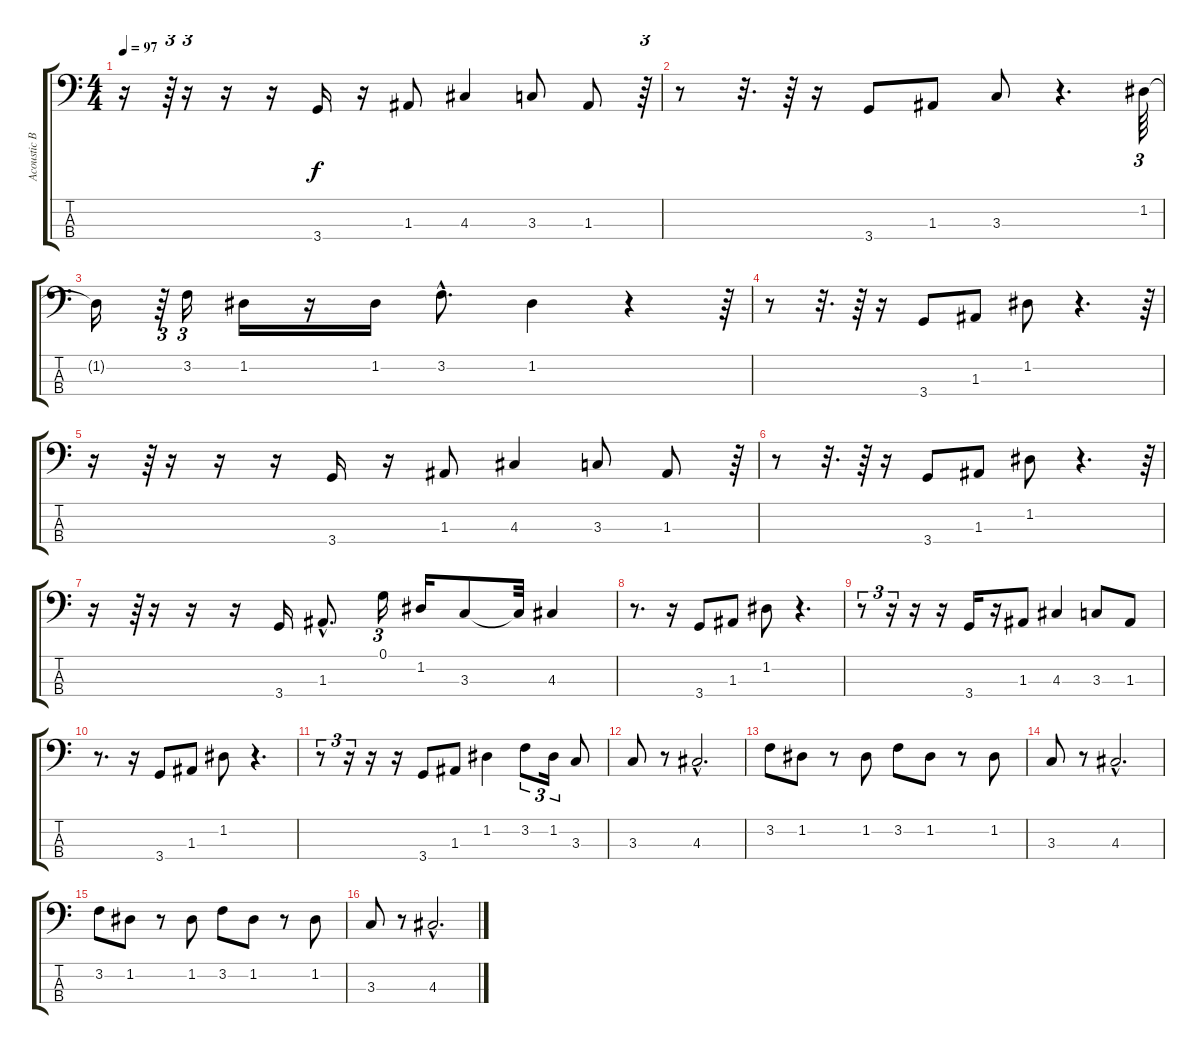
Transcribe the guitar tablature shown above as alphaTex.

\track ("Acoustic Bass" "Acoustic B") {instrument acousticbass}
\staff {score tabs}
\tuning (G2 D2 A1 E1) {hide}
\ts (4 4)
\tempo 97
\clef f4
\ks c
r.16{dy f} r.64{tu (3 2)} r.16{tu (3 2)} r.16 r.16 3.4.16 r.16 1.3.8 4.3.4 3.3.8 1.3.8 r.64{tu (3 2)} |
r.8 r.32{d} r.64 r.16 3.4.8 1.3.8 3.3.8 r.4{d} 1.2.64{tu (3 2)} |
1.2{t}.16 r.64{tu (3 2)} 3.2.16{tu (3 2)} 1.2.16 r.16 1.2.16 3.2{hac}.8{d} 1.2.4 r.4 r.64{tu (3 2)} |
r.8 r.32{d} r.64 r.16 3.4.8 1.3.8 1.2.8 r.4{d} r.64{tu (3 2)} |
r.16 r.64{tu (3 2)} r.16{tu (3 2)} r.16 r.16 3.4.16 r.16 1.3.8 4.3.4 3.3.8 1.3.8 r.64{tu (3 2)} |
r.8 r.32{d} r.64 r.16 3.4.8 1.3.8 1.2.8 r.4{d} r.64{tu (3 2)} |
r.16 r.64{tu (3 2)} r.16{tu (3 2)} r.16 r.16 3.4.16 1.3{hac}.8{d} 0.1.16{tu (3 2)} 1.2.16 3.3.8 3.3{t}.32 4.3.4 |
r.8{d} r.16 3.4.8 1.3.8 1.2.8 r.4{d} |
r.8{tu (3 2)} r.16{tu (3 2)} r.16 r.16 3.4.16 r.16 1.3.8 4.3.4 3.3.8 1.3.8 |
r.8{d} r.16 3.4.8 1.3.8 1.2.8 r.4{d} |
r.8{tu (3 2)} r.16{tu (3 2)} r.16 r.16 3.4.8 1.3.8 1.2.4 3.2.8{tu (3 2)} 1.2.16{tu (3 2)} 3.3.8 |
3.3.8 r.8 4.3{hac}.2{d} |
3.2.8 1.2.8 r.8 1.2.8 3.2.8 1.2.8 r.8 1.2.8 |
3.3.8 r.8 4.3{hac}.2{d} |
3.2.8 1.2.8 r.8 1.2.8 3.2.8 1.2.8 r.8 1.2.8 |
3.3.8 r.8 4.3{hac}.2{d}
